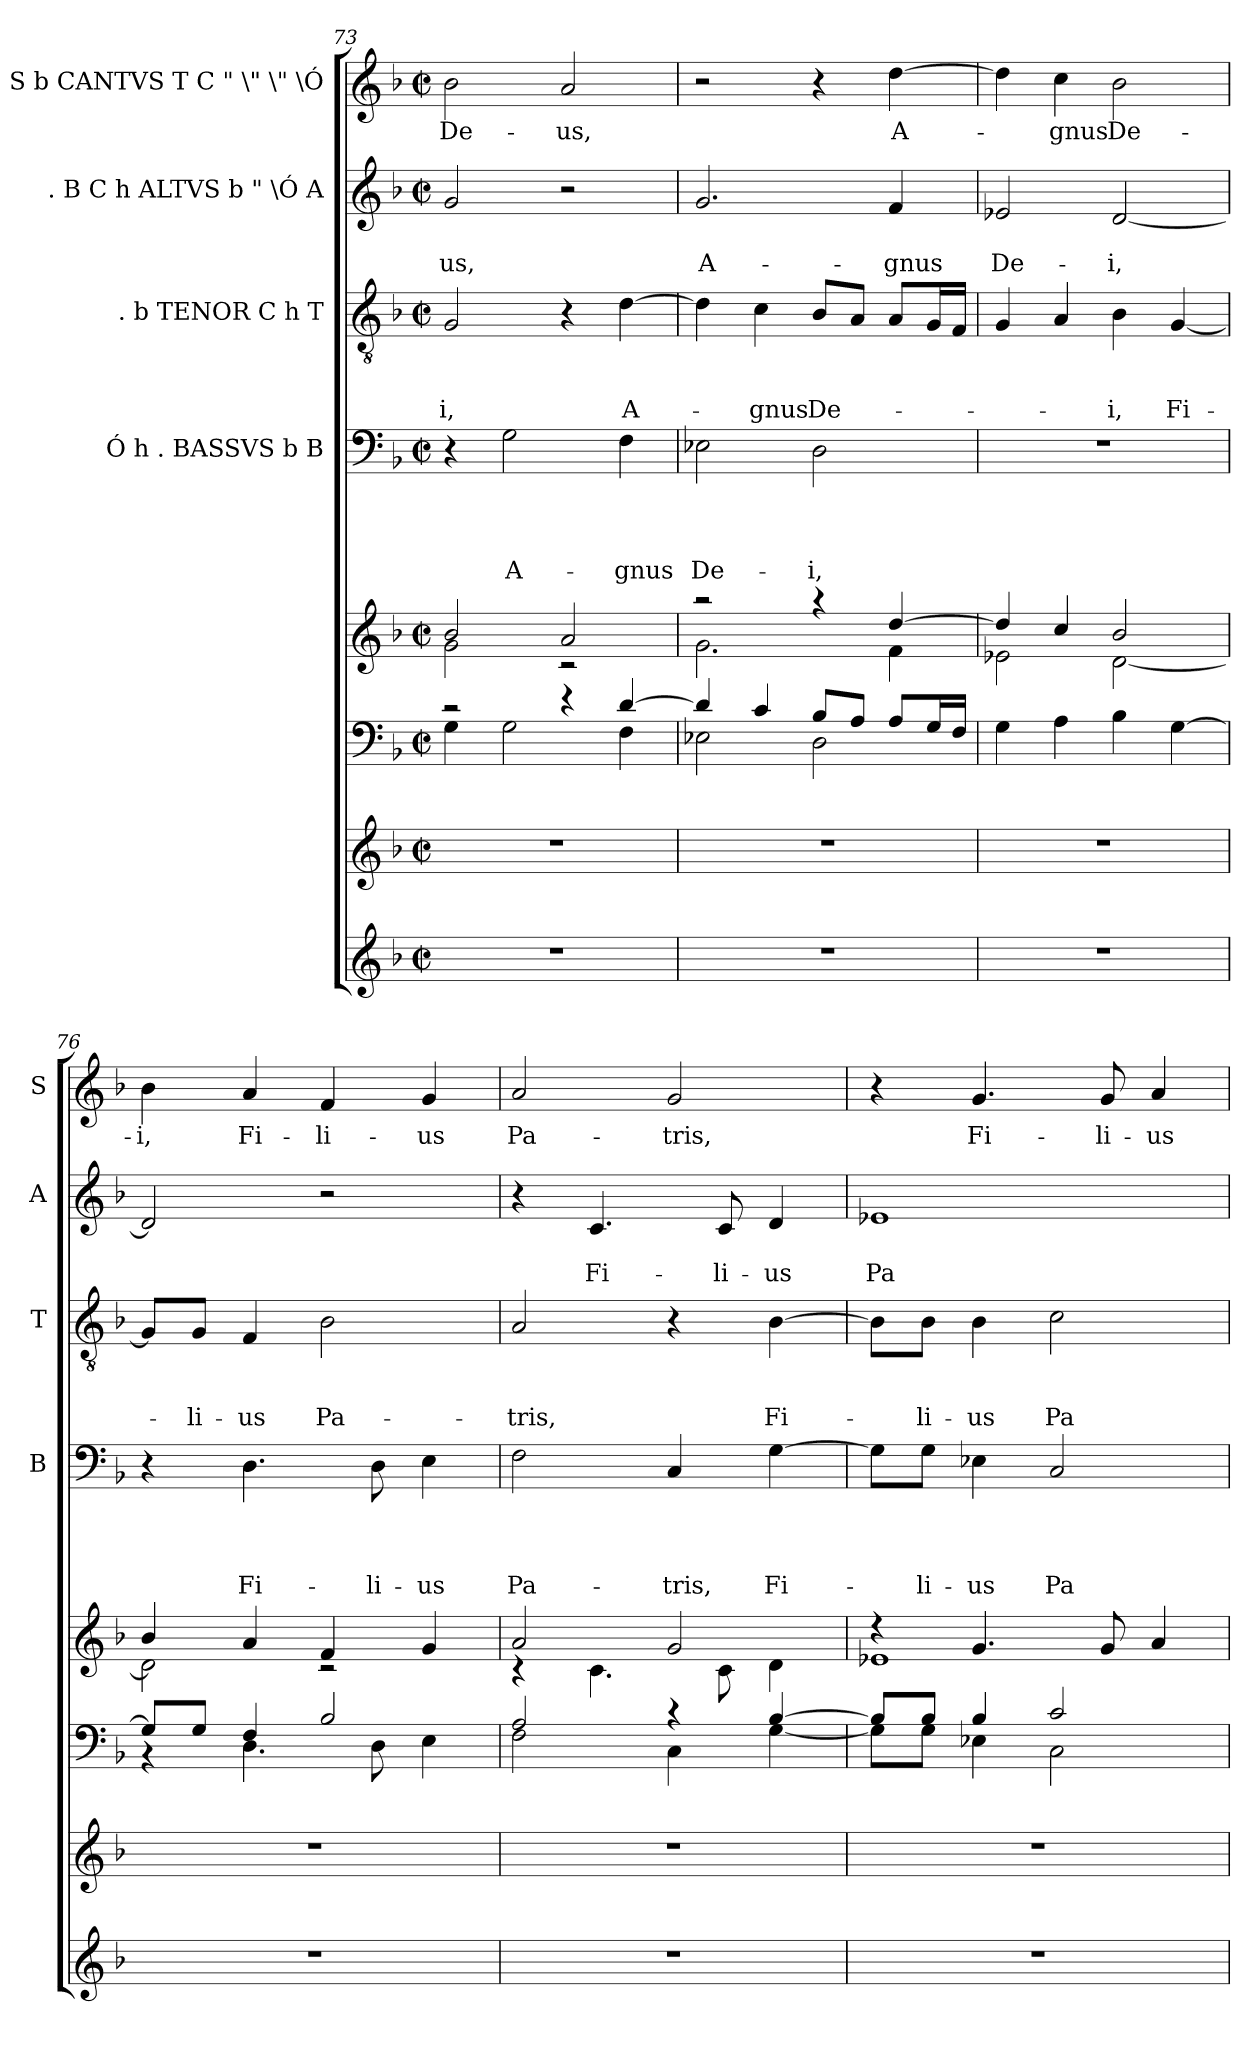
**kern	**kern	**kern	**kern	**kern	**text	**text	**text	**text	**kern	**text	**text	**text	**kern	**text	**text	**kern	**text
*part8	*part7	*part6	*part5	*part4	*part4	*part4	*part4	*part4	*part3	*part3	*part3	*part3	*part2	*part2	*part2	*part1	*part1
*staff8	*staff7	*staff6	*staff5	*staff4	*staff4	*staff4	*staff4	*staff4	*staff3	*staff3	*staff3	*staff3	*staff2	*staff2	*staff2	*staff1	*staff1
*	*	*	*	*I"Ó h . BASSVS b B	*	*	*	*	*I". b TENOR C h T	*	*	*	*I". B C h ALTVS b " \Ó A	*	*	*I"h . S b CANTVS T C " \" \" \Ó	*
*	*	*	*	*I'B	*	*	*	*	*I'T	*	*	*	*I'A	*	*	*I'S	*
*clefG2	*clefG2	*clefF4	*clefG2	*clefF4	*	*	*	*	*clefGv2	*	*	*	*clefG2	*	*	*clefG2	*
*k[b-]	*k[b-]	*k[b-]	*k[b-]	*k[b-]	*	*	*	*	*k[b-]	*	*	*	*k[b-]	*	*	*k[b-]	*
*F:	*F:	*F:	*F:	*F:	*	*	*	*	*F:	*	*	*	*F:	*	*	*F:	*
*M2/2	*M2/2	*M2/2	*M2/2	*M2/2	*	*	*	*	*M2/2	*	*	*	*M2/2	*	*	*M2/2	*
*met(c|)	*met(c|)	*met(c|)	*met(c|)	*met(c|)	*	*	*	*	*met(c|)	*	*	*	*met(c|)	*	*	*met(c|)	*
=73	=73	=73	=73	=73	=73	=73	=73	=73	=73	=73	=73	=73	=73	=73	=73	=73	=73
*	*	*^	*^	*	*	*	*	*	*	*	*	*	*	*	*	*	*
!	!	!	!	!	!	!	!	!	!	!	!	!	!	!LO:LY:b	!	!	!LO:LY:b	!	!LO:LY:b
1r	1r	2rc	4G\	2b-/	2g\	4r	.	.	.	.	2G/	.	.	-i,	2g/	.	-us,	2b-\	De-
!	!	!	!	!	!	!	!	!	!	!LO:LY:b	!	!	!	!	!	!	!	!	!
.	.	.	2G\	.	.	2G\	.	.	.	A-	.	.	.	.	.	.	.	.	.
!	!	!	!	!	!	!	!	!	!	!	!	!	!	!	!	!	!	!	!LO:LY:b
.	.	4re	.	2a/	2rc	.	.	.	.	.	4r	.	.	.	2r	.	.	2a/	-us,
!	!	!	!	!	!	!	!	!	!	!LO:LY:b	!	!	!	!LO:LY:b	!	!	!	!	!
.	.	[>4d/	4F\	.	.	4F\	.	.	.	-gnus	[>4d\	.	.	A-	.	.	.	.	.
=74	=74	=74	=74	=74	=74	=74	=74	=74	=74	=74	=74	=74	=74	=74	=74	=74	=74	=74	=74
!	!	!	!	!	!	!	!	!	!	!LO:LY:b	!	!	!	!	!	!	!LO:LY:b	!	!
1r	1r	4d/]	2E-X\	2raa	2.g\	2E-X\	.	.	.	De-	4d\]	.	.	.	2.g/	.	A-	2r	.
!	!	!	!	!	!	!	!	!	!	!	!	!	!	!LO:LY:b	!	!	!	!	!
.	.	4c/	.	.	.	.	.	.	.	.	4c\	.	.	-gnus	.	.	.	.	.
!	!	!	!	!	!	!	!	!	!	!LO:LY:b	!	!	!	!LO:LY:b	!	!	!	!	!
.	.	8B-/L	2D\	4raa	.	2D\	.	.	.	-i,	8B-/L	.	.	De-	.	.	.	4r	.
.	.	8A/J	.	.	.	.	.	.	.	.	8A/J	.	.	.	.	.	.	.	.
!	!	!	!	!	!	!	!	!	!	!	!	!	!	!	!	!	!LO:LY:b	!	!LO:LY:b
.	.	8A/L	.	[>4dd/	4f\	.	.	.	.	.	8A/L	.	.	.	4f/	.	-gnus	[>4dd\	A-
.	.	16G/L	.	.	.	.	.	.	.	.	16G/L	.	.	.	.	.	.	.	.
.	.	16F/JJ	.	.	.	.	.	.	.	.	16F/JJ	.	.	.	.	.	.	.	.
*	*	*v	*v	*	*	*	*	*	*	*	*	*	*	*	*	*	*	*	*
!!LO:PB:g=z
=75	=75	=75	=75	=75	=75	=75	=75	=75	=75	=75	=75	=75	=75	=75	=75	=75	=75	=75
!	!	!	!	!	!	!	!	!	!	!	!	!	!	!	!	!LO:LY:b	!	!
1r	1r	4G\	4dd/]	2e-X\	1r	.	.	.	.	4G/	.	.	.	2e-X/	.	De-	4dd\]	.
!	!	!	!	!	!	!	!	!	!	!	!	!	!	!	!	!	!	!LO:LY:b
.	.	4A\	4cc/	.	.	.	.	.	.	4A/	.	.	.	.	.	.	4cc\	-gnus
!	!	!	!	!	!	!	!	!	!	!	!	!	!LO:LY:b	!	!	!LO:LY:b:rj	!	!LO:LY:b
.	.	4B-\	2b-/	[<2d\	.	.	.	.	.	4B-\	.	.	-i,	[<2d/	.	-i,	2b-\	De-
!	!	!	!	!	!	!	!	!	!	!	!	!	!LO:LY:b	!	!	!	!	!
.	.	[>4G\	.	.	.	.	.	.	.	[<4G/	.	.	Fi-	.	.	.	.	.
=76	=76	=76	=76	=76	=76	=76	=76	=76	=76	=76	=76	=76	=76	=76	=76	=76	=76	=76
*	*	*^	*	*	*	*	*	*	*	*	*	*	*	*	*	*	*	*
!	!	!	!	!	!	!	!	!	!	!	!	!	!	!	!	!	!	!	!LO:LY:b
1r	1r	8G/L]	4rBB	4b-/	2d\]	4r	.	.	.	.	8G/L]	.	.	.	2d/]	.	.	4b-\	-i,
!	!	!	!	!	!	!	!	!	!	!	!	!	!	!LO:LY:b	!	!	!	!	!
.	.	8G/J	.	.	.	.	.	.	.	.	8G/J	.	.	-li-	.	.	.	.	.
!	!	!	!	!	!	!	!	!	!	!LO:LY:b	!	!	!	!LO:LY:b	!	!	!	!	!LO:LY:b
.	.	4F/	4.D\	4a/	.	4.D\	.	.	.	Fi-	4F/	.	.	-us	.	.	.	4a/	Fi-
!	!	!	!	!	!	!	!	!	!	!	!	!	!	!LO:LY:b	!	!	!	!	!LO:LY:b
.	.	2B-/	.	4f/	2rc	.	.	.	.	.	2B-\	.	.	Pa-	2r	.	.	4f/	-li-
!	!	!	!	!	!	!	!	!	!	!LO:LY:b	!	!	!	!	!	!	!	!	!
.	.	.	8D\	.	.	8D\	.	.	.	-li-	.	.	.	.	.	.	.	.	.
!	!	!	!	!	!	!	!	!	!	!LO:LY:b	!	!	!	!	!	!	!	!	!LO:LY:b
.	.	.	4E\	4g/	.	4E\	.	.	.	-us	.	.	.	.	.	.	.	4g/	-us
=77	=77	=77	=77	=77	=77	=77	=77	=77	=77	=77	=77	=77	=77	=77	=77	=77	=77	=77	=77
!	!	!	!	!	!	!	!	!	!	!LO:LY:b	!	!	!	!LO:LY:b	!	!	!	!	!LO:LY:b
1r	1r	2A/	2F\	2a/	4rc	2F\	.	.	.	Pa-	2A/	.	.	-tris,	4r	.	.	2a/	Pa-
!	!	!	!	!	!	!	!	!	!	!	!	!	!	!	!	!	!LO:LY:b	!	!
.	.	.	.	.	4.c\	.	.	.	.	.	.	.	.	.	4.c/	.	Fi-	.	.
!	!	!	!	!	!	!	!	!	!	!LO:LY:b	!	!	!	!	!	!	!	!	!LO:LY:b
.	.	4rc	4C\	2g/	.	4C/	.	.	.	-tris,	4r	.	.	.	.	.	.	2g/	-tris,
!	!	!	!	!	!	!	!	!	!	!	!	!	!	!	!	!	!LO:LY:b	!	!
.	.	.	.	.	8c\	.	.	.	.	.	.	.	.	.	8c/	.	-li-	.	.
!	!	!	!	!	!	!	!	!	!	!LO:LY:b	!	!	!	!LO:LY:b	!	!	!LO:LY:b	!	!
.	.	[>4B-/	[<4G\	.	4d\	[>4G\	.	.	.	Fi-	[>4B-\	.	.	Fi-	4d/	.	-us	.	.
=78	=78	=78	=78	=78	=78	=78	=78	=78	=78	=78	=78	=78	=78	=78	=78	=78	=78	=78	=78
!	!	!	!	!	!	!	!	!	!	!	!	!	!	!	!	!	!LO:LY:b	!	!
1r	1r	8B-/L]	8G\L]	4rcc	1e-X	8G\L]	.	.	.	.	8B-\L]	.	.	.	1e-X	.	Pa-	4r	.
!	!	!	!	!	!	!	!	!	!	!LO:LY:b	!	!	!	!LO:LY:b	!	!	!	!	!
.	.	8B-/J	8G\J	.	.	8G\J	.	.	.	-li-	8B-\J	.	.	-li-	.	.	.	.	.
!	!	!	!	!	!	!	!	!	!	!LO:LY:b	!	!	!	!LO:LY:b	!	!	!	!	!LO:LY:b
.	.	4B-/	4E-X\	4.g/	.	4E-X\	.	.	.	-us	4B-\	.	.	-us	.	.	.	4.g/	Fi-
!	!	!	!	!	!	!	!	!	!	!LO:LY:b	!	!	!	!LO:LY:b	!	!	!	!	!
.	.	2c/	2C\	.	.	2C/	.	.	.	Pa-	2c\	.	.	Pa-	.	.	.	.	.
!	!	!	!	!	!	!	!	!	!	!	!	!	!	!	!	!	!	!	!LO:LY:b
.	.	.	.	8g/	.	.	.	.	.	.	.	.	.	.	.	.	.	8g/	-li-
!	!	!	!	!	!	!	!	!	!	!	!	!	!	!	!	!	!	!	!LO:LY:b
.	.	.	.	4a/	.	.	.	.	.	.	.	.	.	.	.	.	.	4a/	-us
*	*	*v	*v	*	*	*	*	*	*	*	*	*	*	*	*	*	*	*	*
*	*	*	*v	*v	*	*	*	*	*	*	*	*	*	*	*	*	*	*
=	=	=	=	=	=	=	=	=	=	=	=	=	=	=	=	=	=
*-	*-	*-	*-	*-	*-	*-	*-	*-	*-	*-	*-	*-	*-	*-	*-	*-	*-
